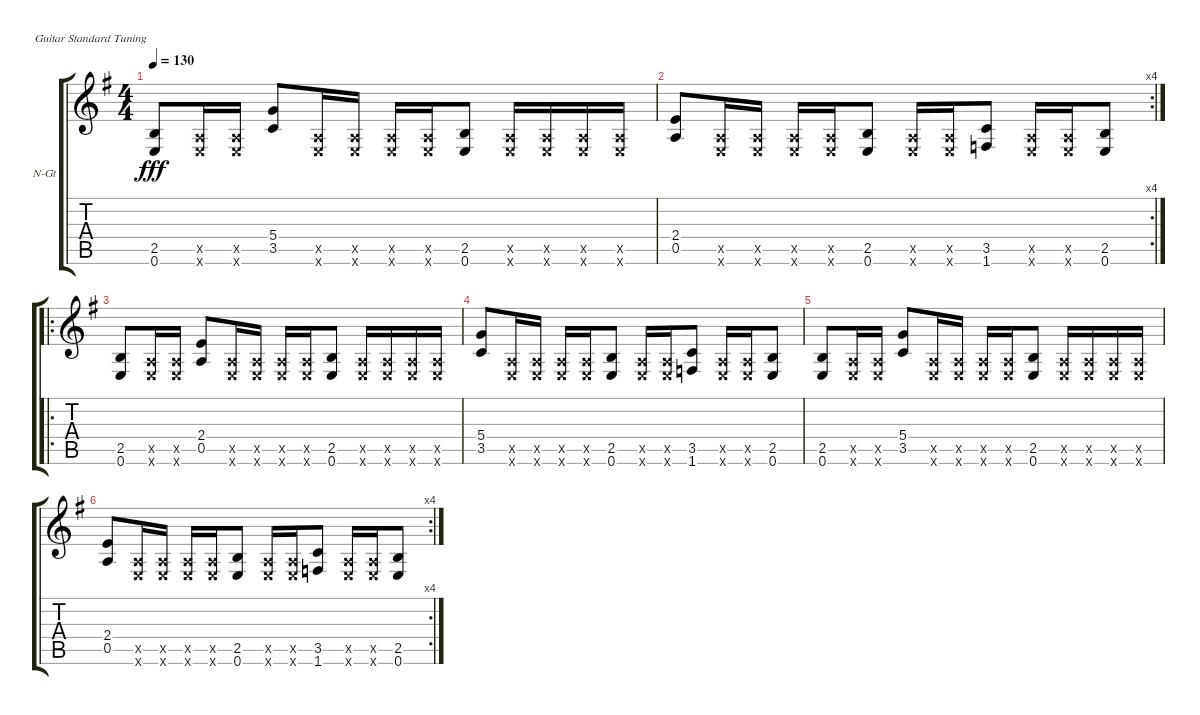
\bracketExtendMode groupsimilarinstruments
\firstSystemTrackNameOrientation horizontal
\otherSystemsTrackNameOrientation horizontal
\track ("Rodrigo" "N-Gt") {instrument acousticguitarnylon}
\staff {score tabs}
\tuning (E4 B3 G3 D3 A2 E2)
\ts (4 4)
\tempo 130
\clef g2
\ks eminor
(2.5 0.6).8{dy fff} (0.5{x} 0.6{x}).16 (0.5{x} 0.6{x}).16 (5.4 3.5).8 (0.5{x} 0.6{x}).16 (0.5{x} 0.6{x}).16 (0.5{x} 0.6{x}).16 (0.5{x} 0.6{x}).16 (2.5 0.6).8 (0.5{x} 0.6{x}).16 (0.5{x} 0.6{x}).16 (0.5{x} 0.6{x}).16 (0.5{x} 0.6{x}).16 |
\rc 4
(2.4 0.5).8 (0.5{x} 0.6{x}).16 (0.5{x} 0.6{x}).16 (0.5{x} 0.6{x}).16 (0.5{x} 0.6{x}).16 (2.5 0.6).8 (0.5{x} 0.6{x}).16 (0.5{x} 0.6{x}).16 (3.5 1.6).8 (0.5{x} 0.6{x}).16 (0.5{x} 0.6{x}).16 (2.5 0.6).8 |
\ro
(2.5 0.6).8 (0.5{x} 0.6{x}).16 (0.5{x} 0.6{x}).16 (2.4 0.5).8 (0.5{x} 0.6{x}).16 (0.5{x} 0.6{x}).16 (0.5{x} 0.6{x}).16 (0.5{x} 0.6{x}).16 (2.5 0.6).8 (0.5{x} 0.6{x}).16 (0.5{x} 0.6{x}).16 (0.5{x} 0.6{x}).16 (0.5{x} 0.6{x}).16 |
(5.4 3.5).8 (0.5{x} 0.6{x}).16 (0.5{x} 0.6{x}).16 (0.5{x} 0.6{x}).16 (0.5{x} 0.6{x}).16 (2.5 0.6).8 (0.5{x} 0.6{x}).16 (0.5{x} 0.6{x}).16 (3.5 1.6).8 (0.5{x} 0.6{x}).16 (0.5{x} 0.6{x}).16 (2.5 0.6).8 |
(2.5 0.6).8 (0.5{x} 0.6{x}).16 (0.5{x} 0.6{x}).16 (5.4 3.5).8 (0.5{x} 0.6{x}).16 (0.5{x} 0.6{x}).16 (0.5{x} 0.6{x}).16 (0.5{x} 0.6{x}).16 (2.5 0.6).8 (0.5{x} 0.6{x}).16 (0.5{x} 0.6{x}).16 (0.5{x} 0.6{x}).16 (0.5{x} 0.6{x}).16 |
\rc 4
(2.4 0.5).8 (0.5{x} 0.6{x}).16 (0.5{x} 0.6{x}).16 (0.5{x} 0.6{x}).16 (0.5{x} 0.6{x}).16 (2.5 0.6).8 (0.5{x} 0.6{x}).16 (0.5{x} 0.6{x}).16 (3.5 1.6).8 (0.5{x} 0.6{x}).16 (0.5{x} 0.6{x}).16 (2.5 0.6).8
